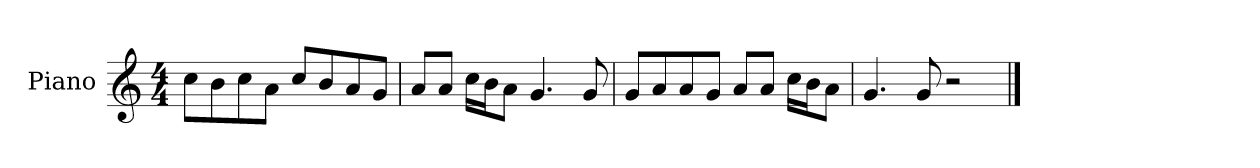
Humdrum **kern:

**kern
*part1
*staff1
*I"Piano
*I'P-no
*clefG2
*k[]
*M4/4
*MM90
=1
8cc\L
8b\
8cc\
8a\J
8cc/L
8b/
8a/
8g/J
=2
8a/L
8a/J
16cc\LL
16b\J
8a\J
4.g/
8g/
=3
8g/L
8a/
8a/
8g/J
8a/L
8a/J
16cc\LL
16b\J
8a\J
=4
4.g/
8g/
2r
==
*-
